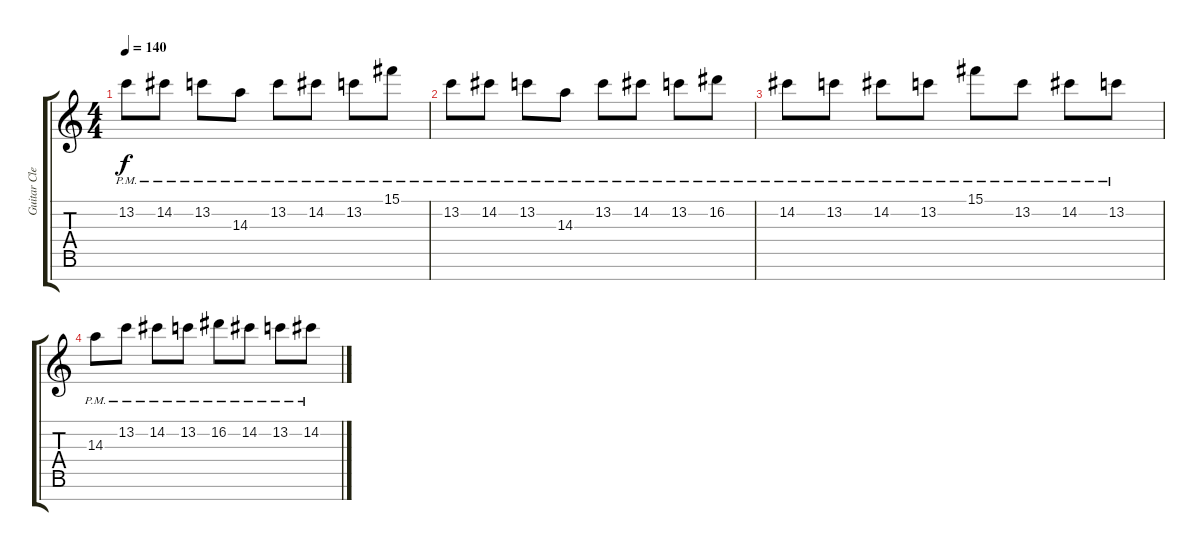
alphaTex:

\track ("Guitar Clean" "Guitar Cle") {instrument electricguitarmuted}
\staff {score tabs}
\tuning (Eb4 B3 G3 D3 Bb2 F2 C2) {hide}
\ts (4 4)
\tempo 140
\clef g2
\ks c
13.2{pm}.8{dy f} 14.2{pm}.8 13.2{pm}.8 14.3{pm}.8 13.2{pm}.8 14.2{pm}.8 13.2{pm}.8 15.1{pm}.8 |
13.2{pm}.8 14.2{pm}.8 13.2{pm}.8 14.3{pm}.8 13.2{pm}.8 14.2{pm}.8 13.2{pm}.8 16.2{pm}.8 |
14.2{pm}.8 13.2{pm}.8 14.2{pm}.8 13.2{pm}.8 15.1{pm}.8 13.2{pm}.8 14.2{pm}.8 13.2{pm}.8 |
14.3{pm}.8 13.2{pm}.8 14.2{pm}.8 13.2{pm}.8 16.2{pm}.8 14.2{pm}.8 13.2{pm}.8 14.2{pm}.8
